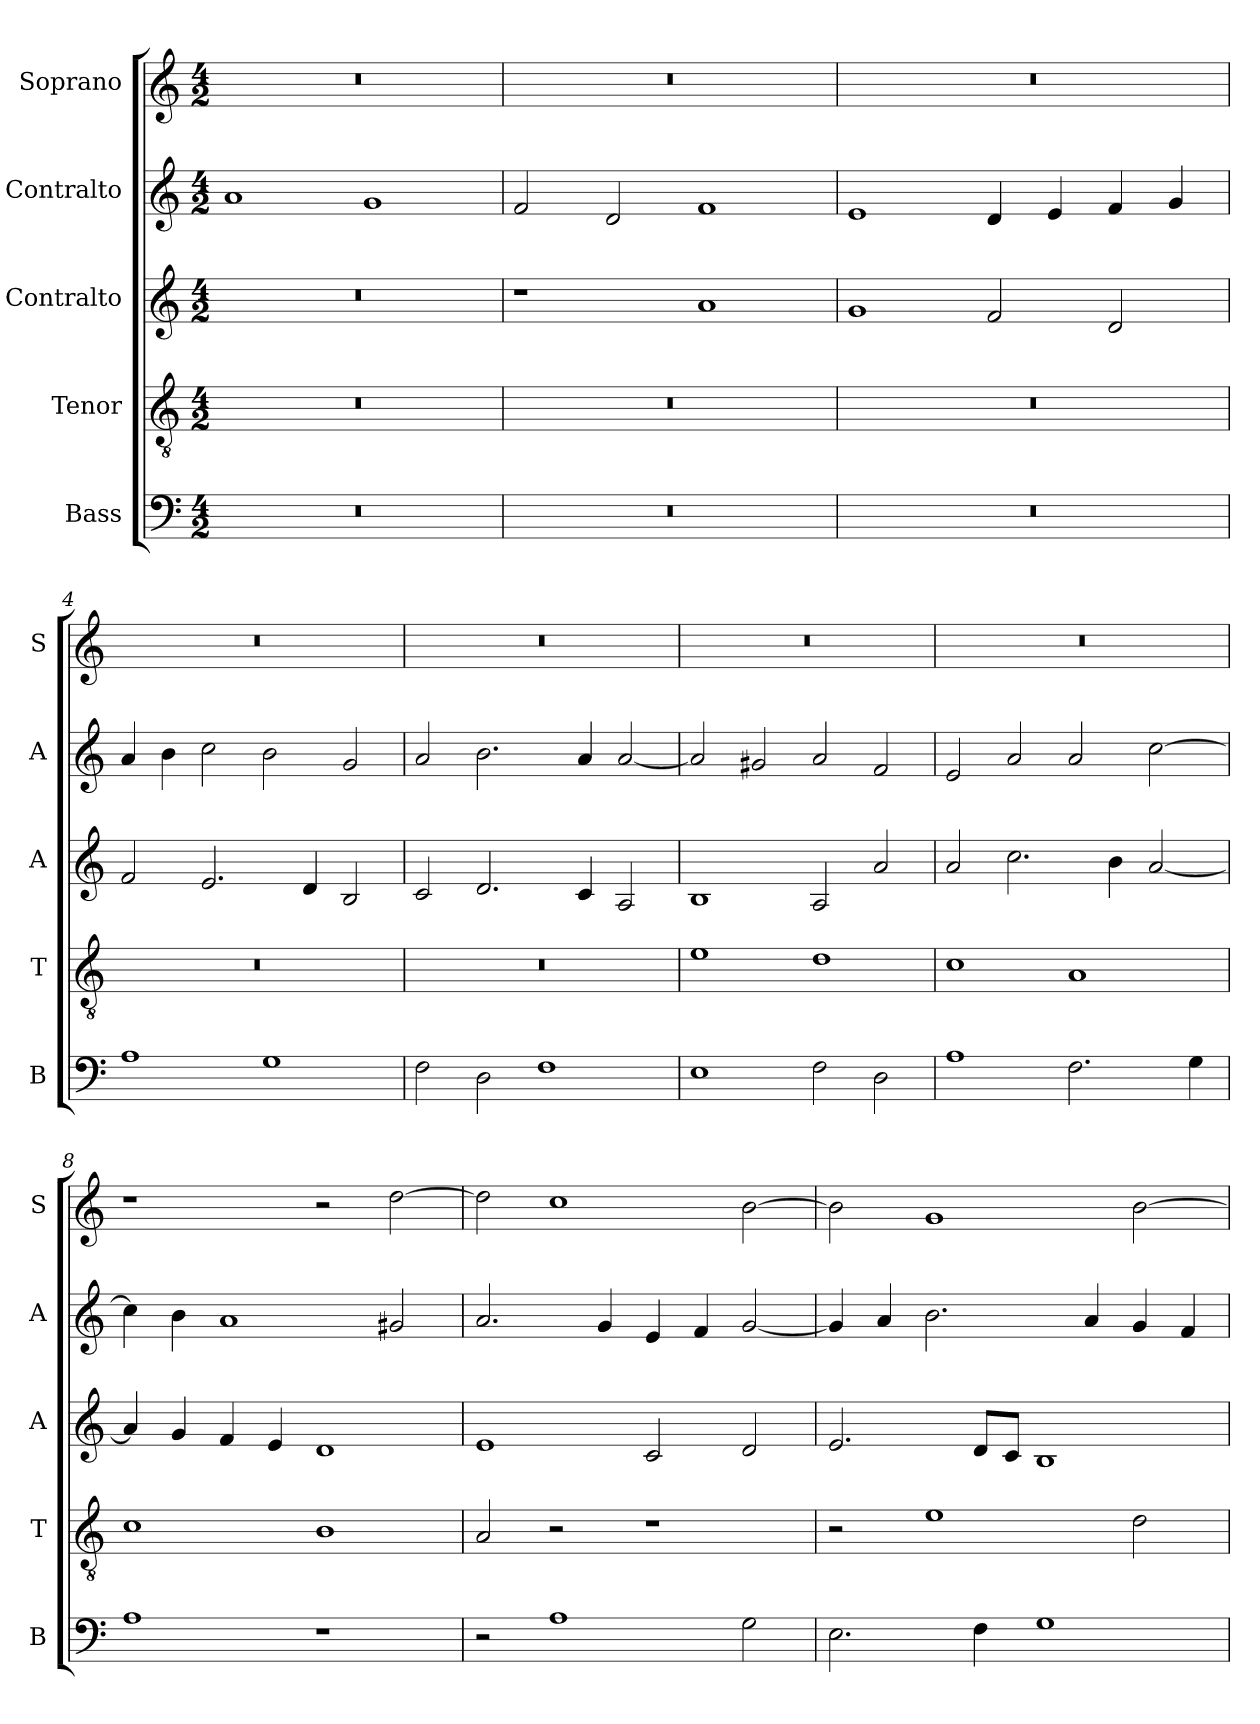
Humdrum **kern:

**kern	**kern	**kern	**kern	**kern
*part5	*part4	*part3	*part2	*part1
*staff5	*staff4	*staff3	*staff2	*staff1
*I"Bass	*I"Tenor	*I"Contralto	*I"Contralto	*I"Soprano
*I'B	*I'T	*I'A	*I'A	*I'S
*clefF4	*clefGv2	*clefG2	*clefG2	*clefG2
*k[]	*k[]	*k[]	*k[]	*k[]
*A:aeo	*A:aeo	*A:aeo	*A:aeo	*A:aeo
*M4/2	*M4/2	*M4/2	*M4/2	*M4/2
=1	=1	=1	=1	=1
0r	0r	0r	1a	0r
.	.	.	1g	.
=2	=2	=2	=2	=2
0r	0r	1r	2f	0r
.	.	.	2d	.
.	.	1a	1f	.
=3	=3	=3	=3	=3
0r	0r	1g	1e	0r
.	.	2f	4d	.
.	.	.	4e	.
.	.	2d	4f	.
.	.	.	4g	.
=4	=4	=4	=4	=4
1A	0r	2f	4a	0r
.	.	.	4b	.
.	.	2.e	2cc	.
1G	.	.	2b	.
.	.	4d	.	.
.	.	2B	2g	.
=5	=5	=5	=5	=5
2F	0r	2c	2a	0r
2D	.	2.d	2.b	.
1F	.	.	.	.
.	.	4c	4a	.
.	.	2A	[2a	.
=6	=6	=6	=6	=6
1E	1e	1B	2a]	0r
.	.	.	2g#X	.
2F	1d	2A	2a	.
2D	.	2a	2f	.
=7	=7	=7	=7	=7
1A	1c	2a	2e	0r
.	.	2.cc	2a	.
2.F	1A	.	2a	.
.	.	4b	.	.
.	.	[2a	[2cc	.
4G	.	.	.	.
=8	=8	=8	=8	=8
1A	1c	4a]	4cc]	1r
.	.	4g	4b	.
.	.	4f	1a	.
.	.	4e	.	.
1r	1B	1d	.	2r
.	.	.	2g#X	[2dd
=9	=9	=9	=9	=9
2r	2A	1e	2.a	2dd]
1A	2r	.	.	1cc
.	.	.	4g	.
.	1r	2c	4e	.
.	.	.	4f	.
2G	.	2d	[2g	[2b
=10	=10	=10	=10	=10
2.E	2r	2.e	4g]	2b]
.	.	.	4a	.
.	1e	.	2.b	1g
4F	.	8d/L	.	.
.	.	8c/J	.	.
1G	.	1B	.	.
.	.	.	4a	.
.	2d	.	4g	[2b
.	.	.	4f	.
=	=	=	=	=
*-	*-	*-	*-	*-
